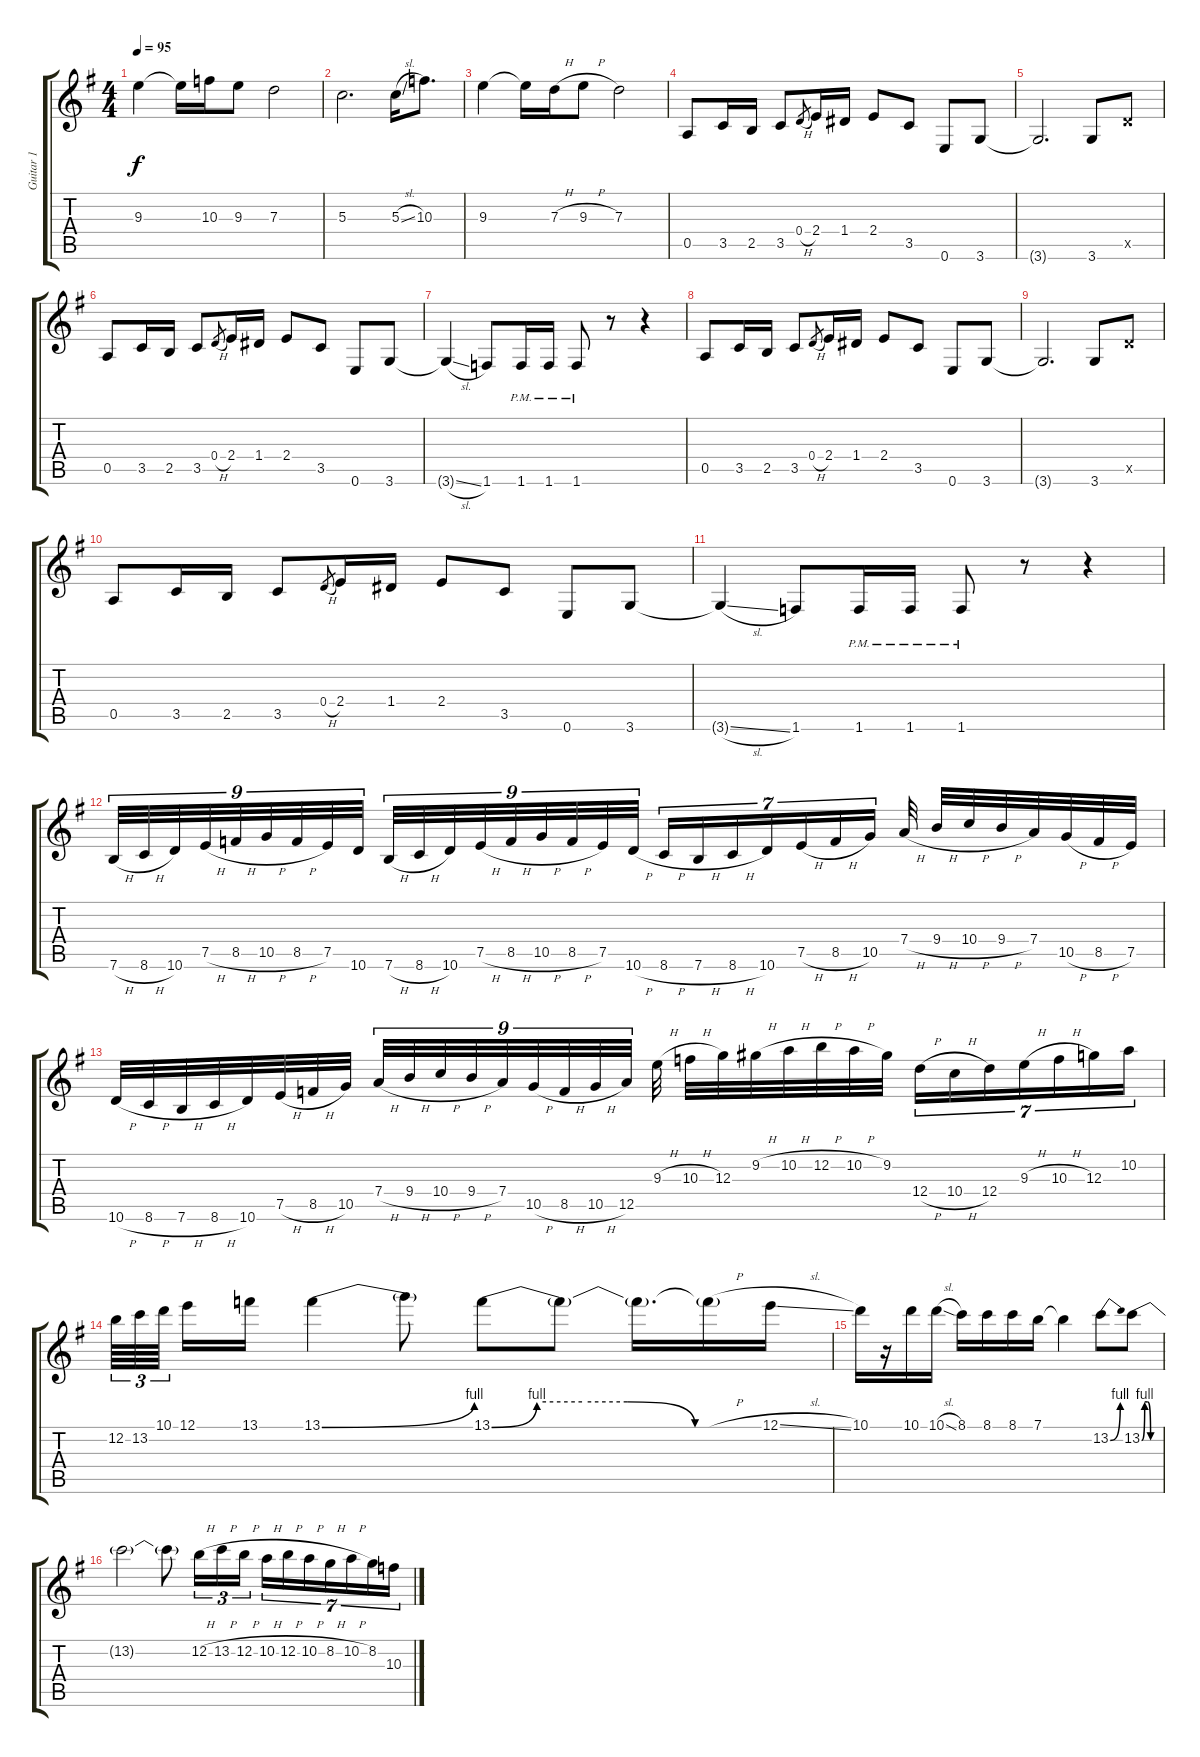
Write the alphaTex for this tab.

\track ("Guitar 1" "Guitar 1") {instrument distortionguitar}
\staff {score tabs}
\tuning (E4 B3 G3 D3 A2 E2) {hide}
\ts (4 4)
\tempo 95
\clef g2
\ks g
9.3.4{dy f} 9.3{t}.16 10.3.16 9.3.8 7.3.2 |
5.3.2{d} 5.3{sl}.16 10.3.8{d} |
9.3.4 9.3{t}.16 7.3{h}.16 9.3{h}.8 7.3.2 |
0.5.8 3.5.16 2.5.16 3.5.8 0.4{h}.8{gr} 2.4.16 1.4.16 2.4.8 3.5.8 0.6.8 3.6.8 |
3.6{t}.2{d} 3.6.8 5.5{x}.8 |
0.5.8 3.5.16 2.5.16 3.5.8 0.4{h}.8{gr} 2.4.16 1.4.16 2.4.8 3.5.8 0.6.8 3.6.8 |
3.6{sl t}.4 1.6.8 1.6{pm}.16 1.6{pm}.16 1.6{pm}.8 r.8 r.4 |
0.5.8 3.5.16 2.5.16 3.5.8 0.4{h}.8{gr} 2.4.16 1.4.16 2.4.8 3.5.8 0.6.8 3.6.8 |
3.6{t}.2{d} 3.6.8 5.5{x}.8 |
0.5.8 3.5.16 2.5.16 3.5.8 0.4{h}.8{gr} 2.4.16 1.4.16 2.4.8 3.5.8 0.6.8 3.6.8 |
3.6{sl t}.4 1.6.8 1.6{pm}.16 1.6{pm}.16 1.6{pm}.8 r.8 r.4 |
7.6{h}.32{tu (9 8)} 8.6{h}.32{tu (9 8)} 10.6.32{tu (9 8)} 7.5{h}.32{tu (9 8)} 8.5{h}.32{tu (9 8)} 10.5{h}.32{tu (9 8)} 8.5{h}.32{tu (9 8)} 7.5.32{tu (9 8)} 10.6.32{tu (9 8)} 7.6{h}.32{tu (9 8)} 8.6{h}.32{tu (9 8)} 10.6.32{tu (9 8)} 7.5{h}.32{tu (9 8)} 8.5{h}.32{tu (9 8)} 10.5{h}.32{tu (9 8)} 8.5{h}.32{tu (9 8)} 7.5.32{tu (9 8)} 10.6{h}.32{tu (9 8)} 8.6{h}.16{tu (7 4)} 7.6{h}.16{tu (7 4)} 8.6{h}.16{tu (7 4)} 10.6.16{tu (7 4)} 7.5{h}.16{tu (7 4)} 8.5{h}.16{tu (7 4)} 10.5.16{tu (7 4)} 7.4{h}.32 9.4{h}.32 10.4{h}.32 9.4{h}.32 7.4.32 10.5{h}.32 8.5{h}.32 7.5.32 |
10.6{h}.32 8.6{h}.32 7.6{h}.32 8.6{h}.32 10.6.32 7.5{h}.32 8.5{h}.32 10.5.32 7.4{h}.32{tu (9 8)} 9.4{h}.32{tu (9 8)} 10.4{h}.32{tu (9 8)} 9.4{h}.32{tu (9 8)} 7.4.32{tu (9 8)} 10.5{h}.32{tu (9 8)} 8.5{h}.32{tu (9 8)} 10.5{h}.32{tu (9 8)} 12.5.32{tu (9 8)} 9.3{h}.32 10.3{h}.32 12.3.32 9.2{h}.32 10.2{h}.32 12.2{h}.32 10.2{h}.32 9.2.32 12.4{h}.16{tu (7 4)} 10.4{h}.16{tu (7 4)} 12.4.16{tu (7 4)} 9.3{h}.16{tu (7 4)} 10.3{h}.16{tu (7 4)} 12.3.16{tu (7 4)} 10.2.16{tu (7 4)} |
12.2.64{tu (3 2)} 13.2.64{tu (3 2)} 10.1.64{tu (3 2) beam splitsecondary} 12.1.16 13.1.16 13.1{be (bend 0 0 60 4)}.4 13.1{t}.8 13.1{be (custom 0 0 10 4 20 4 30 4 45 0 60 0)}.8 13.1{t}.8 13.1{t}.16{d} 13.1{h t}.16 12.1{sl}.16 |
10.1.16 r.16 10.1.16 10.1{sl}.16 8.1.16 8.1.16 8.1.16 7.1.16 7.1{t}.4 13.2{be (bend 0 0 60 4)}.8 13.2{be (custom 0 0 10 4 20 4 30 0 60 0)}.8 |
13.2{t}.2 13.2{t}.8 12.2{h}.16{tu (3 2)} 13.2{h}.16{tu (3 2)} 12.2{h}.16{tu (3 2)} 10.2{h}.16{tu (7 4)} 12.2{h}.16{tu (7 4)} 10.2{h}.16{tu (7 4)} 8.2{h}.16{tu (7 4)} 10.2{h}.16{tu (7 4)} 8.2.16{tu (7 4)} 10.3.16{tu (7 4)}
